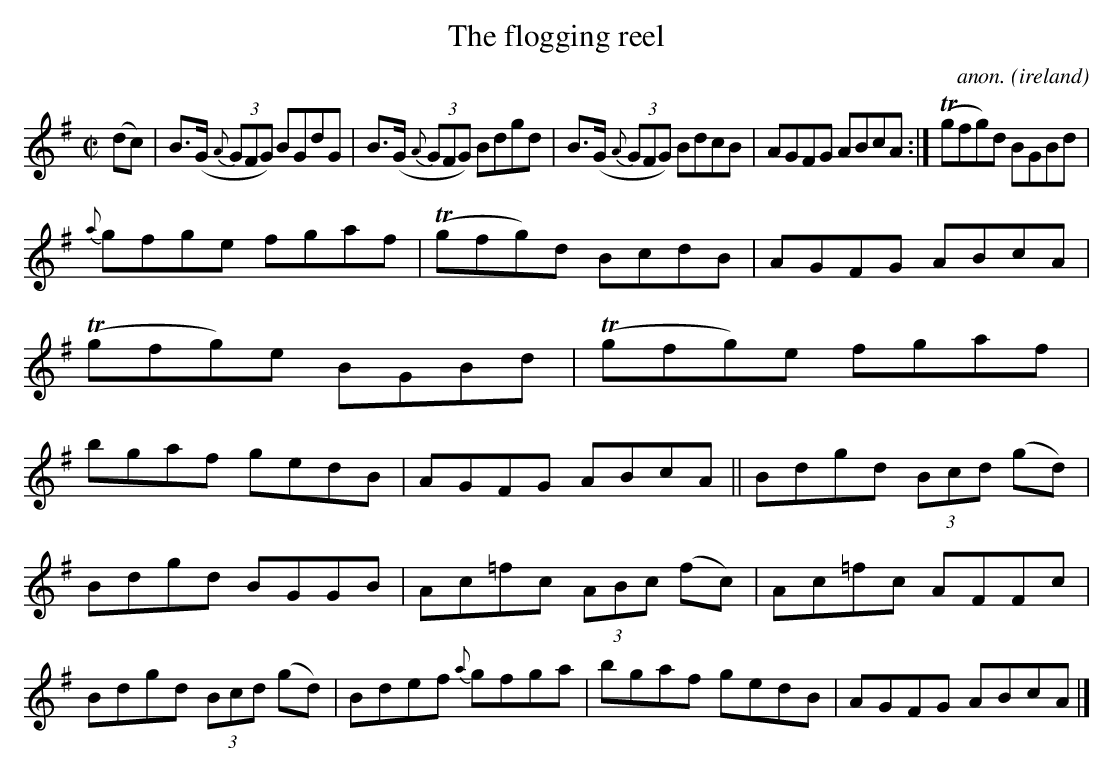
X:1
T:The flogging reel
O:ireland
C:anon.
m:Tn = (3n/o/n/
M:C|
L:1/8
K:Ador
(dc)W|B>(G {A}(3GFG) BGdG|B>(G {A}(3GFG) Bdgd|B>(G {A}(3GFG) BdcB|AGFG ABcA:|(Tgfg)d BGBd|
{a}gfge fgaf|(Tgfg)d BcdB|AGFG ABcA|(Tgfg)e BGBd|(Tgfg)e fgaf|bgaf gedB|AGFG ABcA||Bdgd (3Bcd (gd)|
Bdgd BGGB|Ac=fc (3ABc (fc)|Ac=fc AFFc|Bdgd (3Bcd (gd)|Bdef {a}gfga| bgaf gedB|AGFG ABcAW|]
